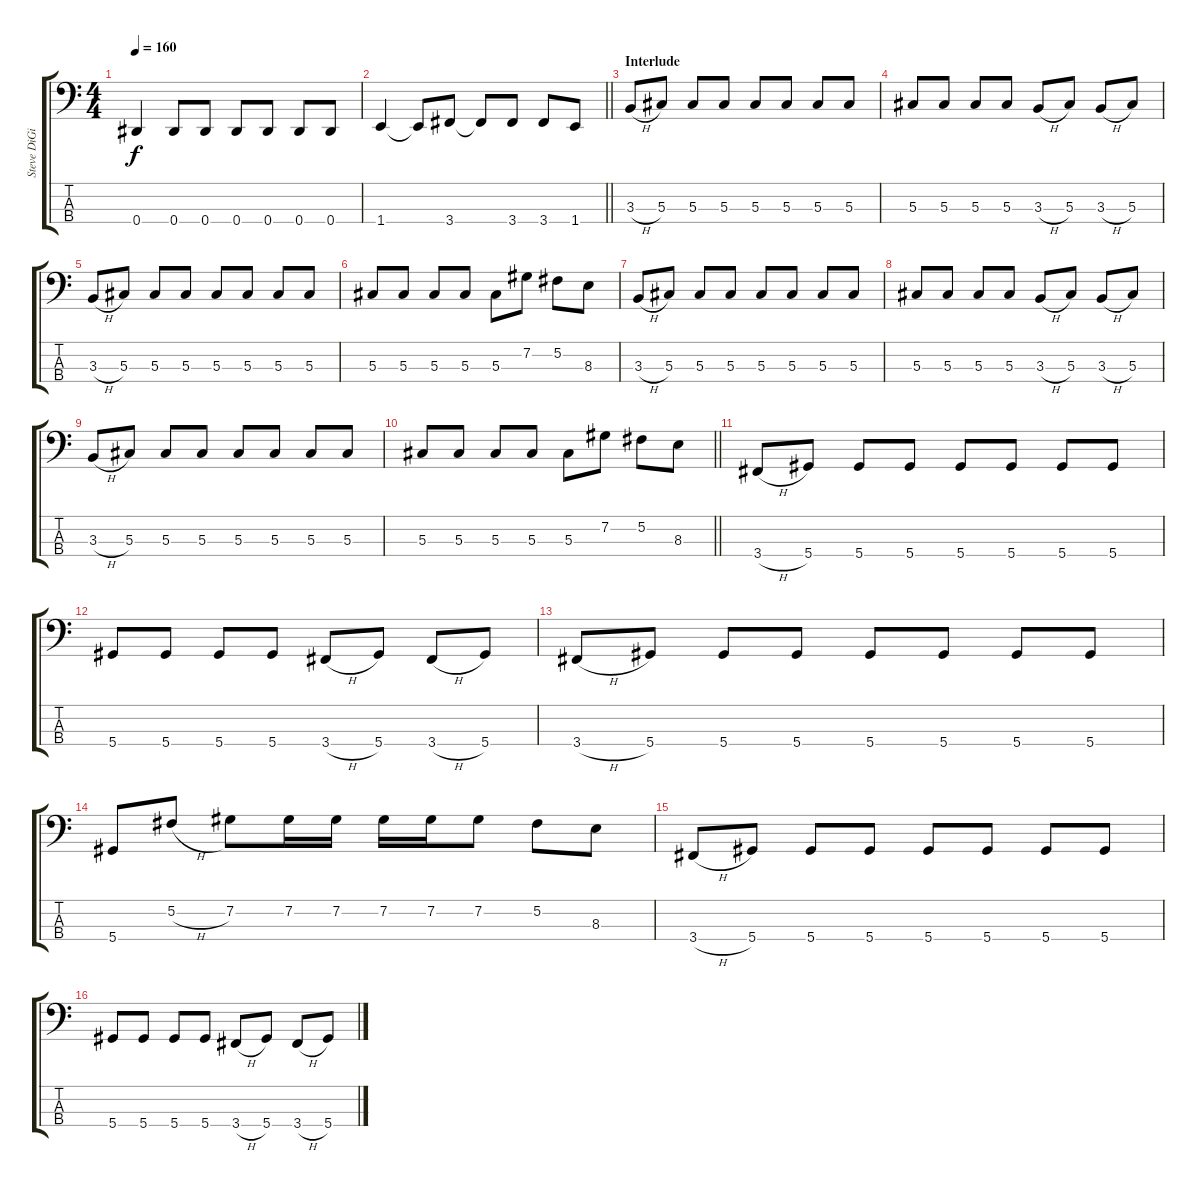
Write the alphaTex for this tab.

\track ("Steve DiGiorgio" "Steve DiGi") {instrument fretlessbass}
\staff {score tabs}
\tuning (Gb2 Db2 Ab1 Eb1) {hide}
\ts (4 4)
\tempo 160
\clef f4
\ks c
0.4.4{dy f} 0.4.8 0.4.8 0.4.8 0.4.8 0.4.8 0.4.8 |
\barLineRight lightlight
1.4.4 1.4{t}.8 3.4.8 3.4{t}.8 3.4.8 3.4.8 1.4.8 |
\section ("" "Interlude")
3.3{h}.8 5.3.8 5.3.8 5.3.8 5.3.8 5.3.8 5.3.8 5.3.8 |
5.3.8 5.3.8 5.3.8 5.3.8 3.3{h}.8 5.3.8 3.3{h}.8 5.3.8 |
3.3{h}.8 5.3.8 5.3.8 5.3.8 5.3.8 5.3.8 5.3.8 5.3.8 |
5.3.8 5.3.8 5.3.8 5.3.8 5.3.8 7.2.8 5.2.8 8.3.8 |
3.3{h}.8 5.3.8 5.3.8 5.3.8 5.3.8 5.3.8 5.3.8 5.3.8 |
5.3.8 5.3.8 5.3.8 5.3.8 3.3{h}.8 5.3.8 3.3{h}.8 5.3.8 |
3.3{h}.8 5.3.8 5.3.8 5.3.8 5.3.8 5.3.8 5.3.8 5.3.8 |
\barLineRight lightlight
5.3.8 5.3.8 5.3.8 5.3.8 5.3.8 7.2.8 5.2.8 8.3.8 |
3.4{h}.8 5.4.8 5.4.8 5.4.8 5.4.8 5.4.8 5.4.8 5.4.8 |
5.4.8 5.4.8 5.4.8 5.4.8 3.4{h}.8 5.4.8 3.4{h}.8 5.4.8 |
3.4{h}.8 5.4.8 5.4.8 5.4.8 5.4.8 5.4.8 5.4.8 5.4.8 |
5.4.8 5.2{h}.8 7.2.8 7.2.16 7.2.16 7.2.16 7.2.16 7.2.8 5.2.8 8.3.8 |
3.4{h}.8 5.4.8 5.4.8 5.4.8 5.4.8 5.4.8 5.4.8 5.4.8 |
5.4.8 5.4.8 5.4.8 5.4.8 3.4{h}.8 5.4.8 3.4{h}.8 5.4.8
